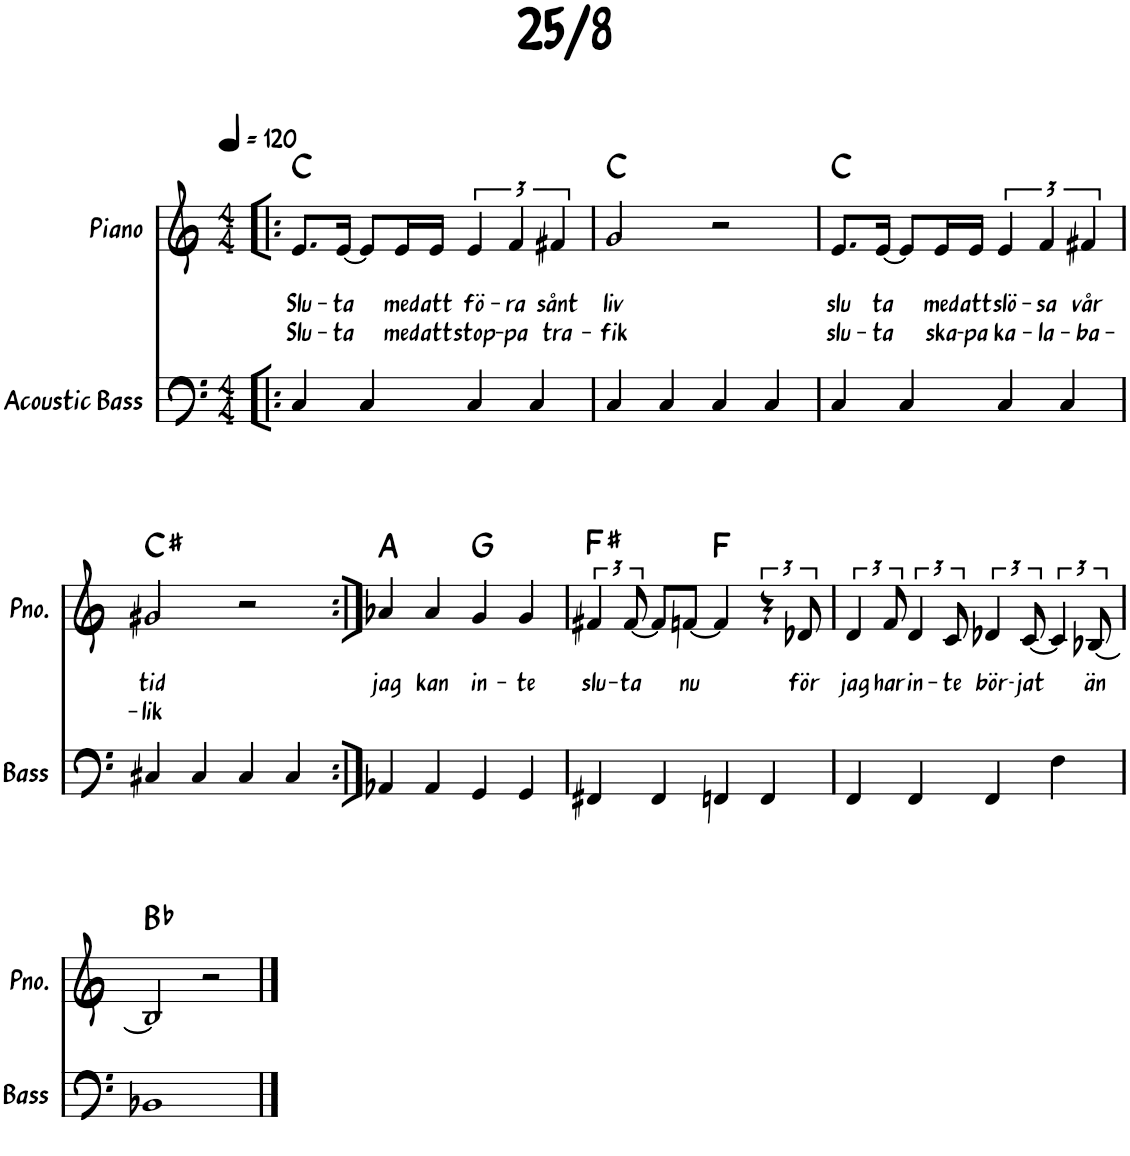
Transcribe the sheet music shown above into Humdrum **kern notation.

**kern	**kern	**text	**text	**text	**harte
*part2	*part1	*part1	*part1	*part1	*part1
*staff2	*staff1	*staff1	*staff1	*staff1	*
*I"Acoustic Bass	*I"Piano	*	*	*	*
*I'Bass	*I'Pno.	*	*	*	*
*clefF4	*clefG2	*	*	*	*
*Trd7c12	*	*	*	*	*
*k[]	*k[]	*	*	*	*
*M4/4	*M4/4	*	*	*	*
*MM120	*MM120	*	*	*	*
=1!|:	=1!|:	=1!|:	=1!|:	=1!|:	=1!|:
!	!	!	!LO:LY:b	!LO:LY:b	!
4C/	8.e/L	.	Slu-	Slu-	C:maj
!	!	!	!LO:LY:b	!LO:LY:b	!
.	[16e/Jk	.	-ta	-ta	.
4C/	8e/L]	.	.	.	.
!	!	!	!LO:LY:b	!LO:LY:b	!
.	16e/L	.	med	med	.
!	!	!	!LO:LY:b	!LO:LY:b	!
.	16e/JJ	.	att	att	.
!	!	!	!LO:LY:b	!LO:LY:b	!
4C/	6e/	.	fö-	stop-	.
!	!	!	!LO:LY:b	!LO:LY:b	!
.	6f/	.	-ra	-pa	.
4C/	.	.	.	.	.
!	!	!	!LO:LY:b	!LO:LY:b	!
.	6f#X/	.	sånt	tra-	.
=2	=2	=2	=2	=2	=2
!	!	!	!LO:LY:b	!LO:LY:b	!
4C/	2g/	.	liv	-fik	C:maj
4C/	.	.	.	.	.
4C/	2r	.	.	.	.
4C/	.	.	.	.	.
=3	=3	=3	=3	=3	=3
!	!	!	!LO:LY:b	!LO:LY:b	!
4C/	8.e/L	.	slu	slu-	C:maj
!	!	!	!LO:LY:b	!LO:LY:b	!
.	[16e/Jk	.	ta	-ta	.
4C/	8e/L]	.	.	.	.
!	!	!	!LO:LY:b	!LO:LY:b	!
.	16e/L	.	med	ska-	.
!	!	!	!LO:LY:b	!LO:LY:b	!
.	16e/JJ	.	att	-pa	.
!	!	!	!LO:LY:b	!LO:LY:b	!
4C/	6e/	.	slö-	ka-	.
!	!	!	!LO:LY:b	!LO:LY:b	!
.	6f/	.	-sa	-la-	.
4C/	.	.	.	.	.
!	!	!	!LO:LY:b	!LO:LY:b	!
.	6f#X/	.	vår	-ba-	.
!!LO:LB:g=z
=4	=4	=4	=4	=4	=4
!	!	!	!LO:LY:b	!LO:LY:b	!
4C#X/	2g#X/	.	tid	-lik	C#:maj
4C#/	.	.	.	.	.
4C#/	2r	.	.	.	.
4C#/	.	.	.	.	.
=5:|!	=5:|!	=5:|!	=5:|!	=5:|!	=5:|!
!	!	!	!LO:LY:b	!	!
4AA-X/	4a-X/	.	jag	.	A:maj
!	!	!	!LO:LY:b	!	!
4AA-/	4a-/	.	kan	.	.
!	!	!	!LO:LY:b	!	!
4GG/	4g/	.	in-	.	G:maj
!	!	!	!LO:LY:b	!	!
4GG/	4g/	.	-te	.	.
=6	=6	=6	=6	=6	=6
!	!	!	!LO:LY:b	!	!
4FF#X/	6f#X/	.	slu-	.	F#:maj
!	!	!	!LO:LY:b	!	!
.	[12f#/	.	-ta	.	.
4FF#/	8f#/L]	.	.	.	.
!	!	!	!LO:LY:b	!	!
.	[8fn/J	.	nu	.	.
4FFn/	4f/]	.	.	.	F:maj
4FF/	6r	.	.	.	.
!	!	!	!LO:LY:b	!	!
.	12d-X/	.	för	.	.
=7	=7	=7	=7	=7	=7
!	!	!	!LO:LY:b	!	!
4FF/	6d/	.	jag	.	.
!	!	!	!LO:LY:b	!	!
.	12f/	.	har	.	.
!	!	!	!LO:LY:b	!	!
4FF/	6d/	.	in-	.	.
!	!	!	!LO:LY:b	!	!
.	12c/	.	-te	.	.
!	!	!	!LO:LY:b	!	!
4FF/	6d-X/	.	bör-	.	.
!	!	!	!LO:LY:b	!	!
.	[4c/	.	-jat	.	.
4F\	.	.	.	.	.
!	!	!	!LO:LY:b	!	!
.	[12B-X/	.	än	.	.
!!LO:LB:g=z
=8	=8	=8	=8	=8	=8
1BB-X	2B-/]	.	.	.	Bb:maj
.	2r	.	.	.	.
==	==	==	==	==	==
*-	*-	*-	*-	*-	*-
